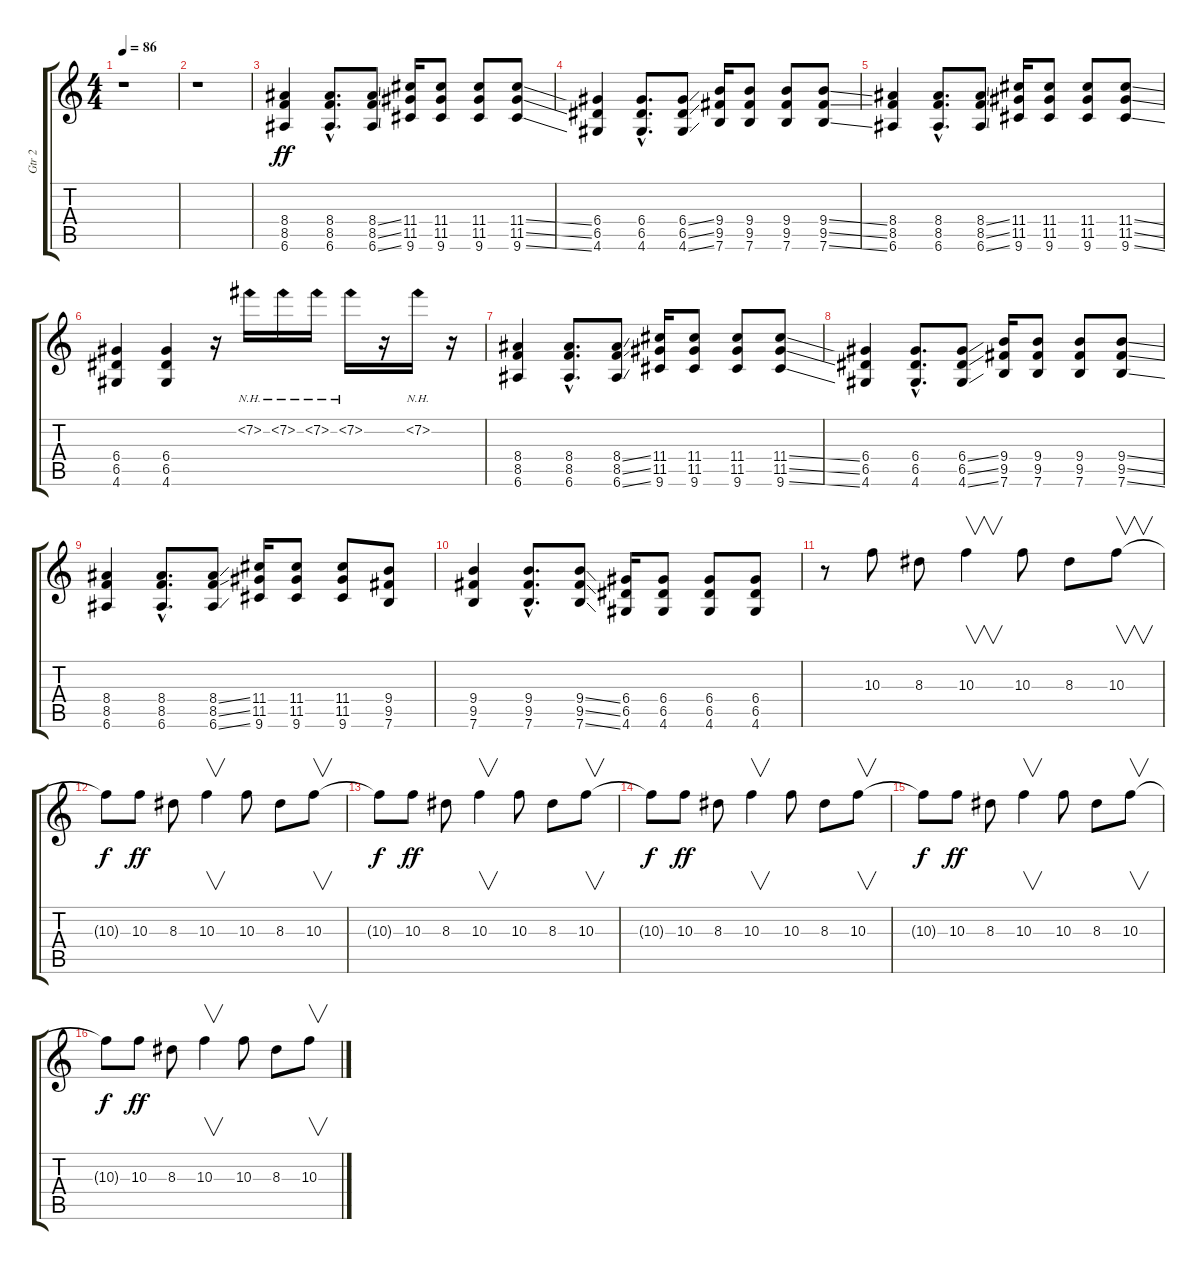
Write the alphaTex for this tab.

\track ("Gtr 2" "Gtr 2") {instrument overdrivenguitar}
\staff {score tabs}
\tuning (E4 B3 G3 D3 A2 E2) {hide}
\ts (4 4)
\tempo 86
\clef g2
\ks c
r.1{dy f} |
r.1 |
(8.4 8.5 6.6).4{dy ff} (8.4{hac} 8.5{hac} 6.6{hac}).8{d} (8.4{ss} 8.5{ss} 6.6{ss}).8 (11.4 11.5 9.6).16 (11.4 11.5 9.6).8 (11.4 11.5 9.6).8 (11.4{ss} 11.5{ss} 9.6{ss}).8 |
(6.4 6.5 4.6).4 (6.4{hac} 6.5{hac} 4.6{hac}).8{d} (6.4{ss} 6.5{ss} 4.6{ss}).8 (9.4 9.5 7.6).16 (9.4 9.5 7.6).8 (9.4 9.5 7.6).8 (9.4{ss} 9.5{ss} 7.6{ss}).8 |
(8.4 8.5 6.6).4 (8.4{hac} 8.5{hac} 6.6{hac}).8{d} (8.4{ss} 8.5{ss} 6.6{ss}).8 (11.4 11.5 9.6).16 (11.4 11.5 9.6).8 (11.4 11.5 9.6).8 (11.4{ss} 11.5{ss} 9.6{ss}).8 |
(6.4 6.5 4.6).4 (6.4 6.5 4.6).4 r.16 7.2{nh}.16 7.2{nh}.16 7.2{nh}.16 7.2{nh}.16 r.16 7.2{nh}.16 r.16 |
(8.4 8.5 6.6).4 (8.4{hac} 8.5{hac} 6.6{hac}).8{d} (8.4{ss} 8.5{ss} 6.6{ss}).8 (11.4 11.5 9.6).16 (11.4 11.5 9.6).8 (11.4 11.5 9.6).8 (11.4{ss} 11.5{ss} 9.6{ss}).8 |
(6.4 6.5 4.6).4 (6.4{hac} 6.5{hac} 4.6{hac}).8{d} (6.4{ss} 6.5{ss} 4.6{ss}).8 (9.4 9.5 7.6).16 (9.4 9.5 7.6).8 (9.4 9.5 7.6).8 (9.4{ss} 9.5{ss} 7.6{ss}).8 |
(8.4 8.5 6.6).4 (8.4{hac} 8.5{hac} 6.6{hac}).8{d} (8.4{ss} 8.5{ss} 6.6{ss}).8 (11.4 11.5 9.6).16 (11.4 11.5 9.6).8 (11.4 11.5 9.6).8 (9.4 9.5 7.6).8 |
(9.4 9.5 7.6).4 (9.4{hac} 9.5{hac} 7.6{hac}).8{d} (9.4{ss} 9.5{ss} 7.6{ss}).8 (6.4 6.5 4.6).16 (6.4 6.5 4.6).8 (6.4 6.5 4.6).8 (6.4 6.5 4.6).8 |
r.8 10.3.8 8.3.8 10.3.4{v} 10.3.8 8.3.8 10.3.8{v} |
10.3{t}.8{dy f} 10.3.8{dy ff} 8.3.8 10.3.4{v} 10.3.8 8.3.8 10.3.8{v} |
10.3{t}.8{dy f} 10.3.8{dy ff} 8.3.8 10.3.4{v} 10.3.8 8.3.8 10.3.8{v} |
10.3{t}.8{dy f} 10.3.8{dy ff} 8.3.8 10.3.4{v} 10.3.8 8.3.8 10.3.8{v} |
10.3{t}.8{dy f} 10.3.8{dy ff} 8.3.8 10.3.4{v} 10.3.8 8.3.8 10.3.8{v} |
10.3{t}.8{dy f} 10.3.8{dy ff} 8.3.8 10.3.4{v} 10.3.8 8.3.8 10.3.8{v}
